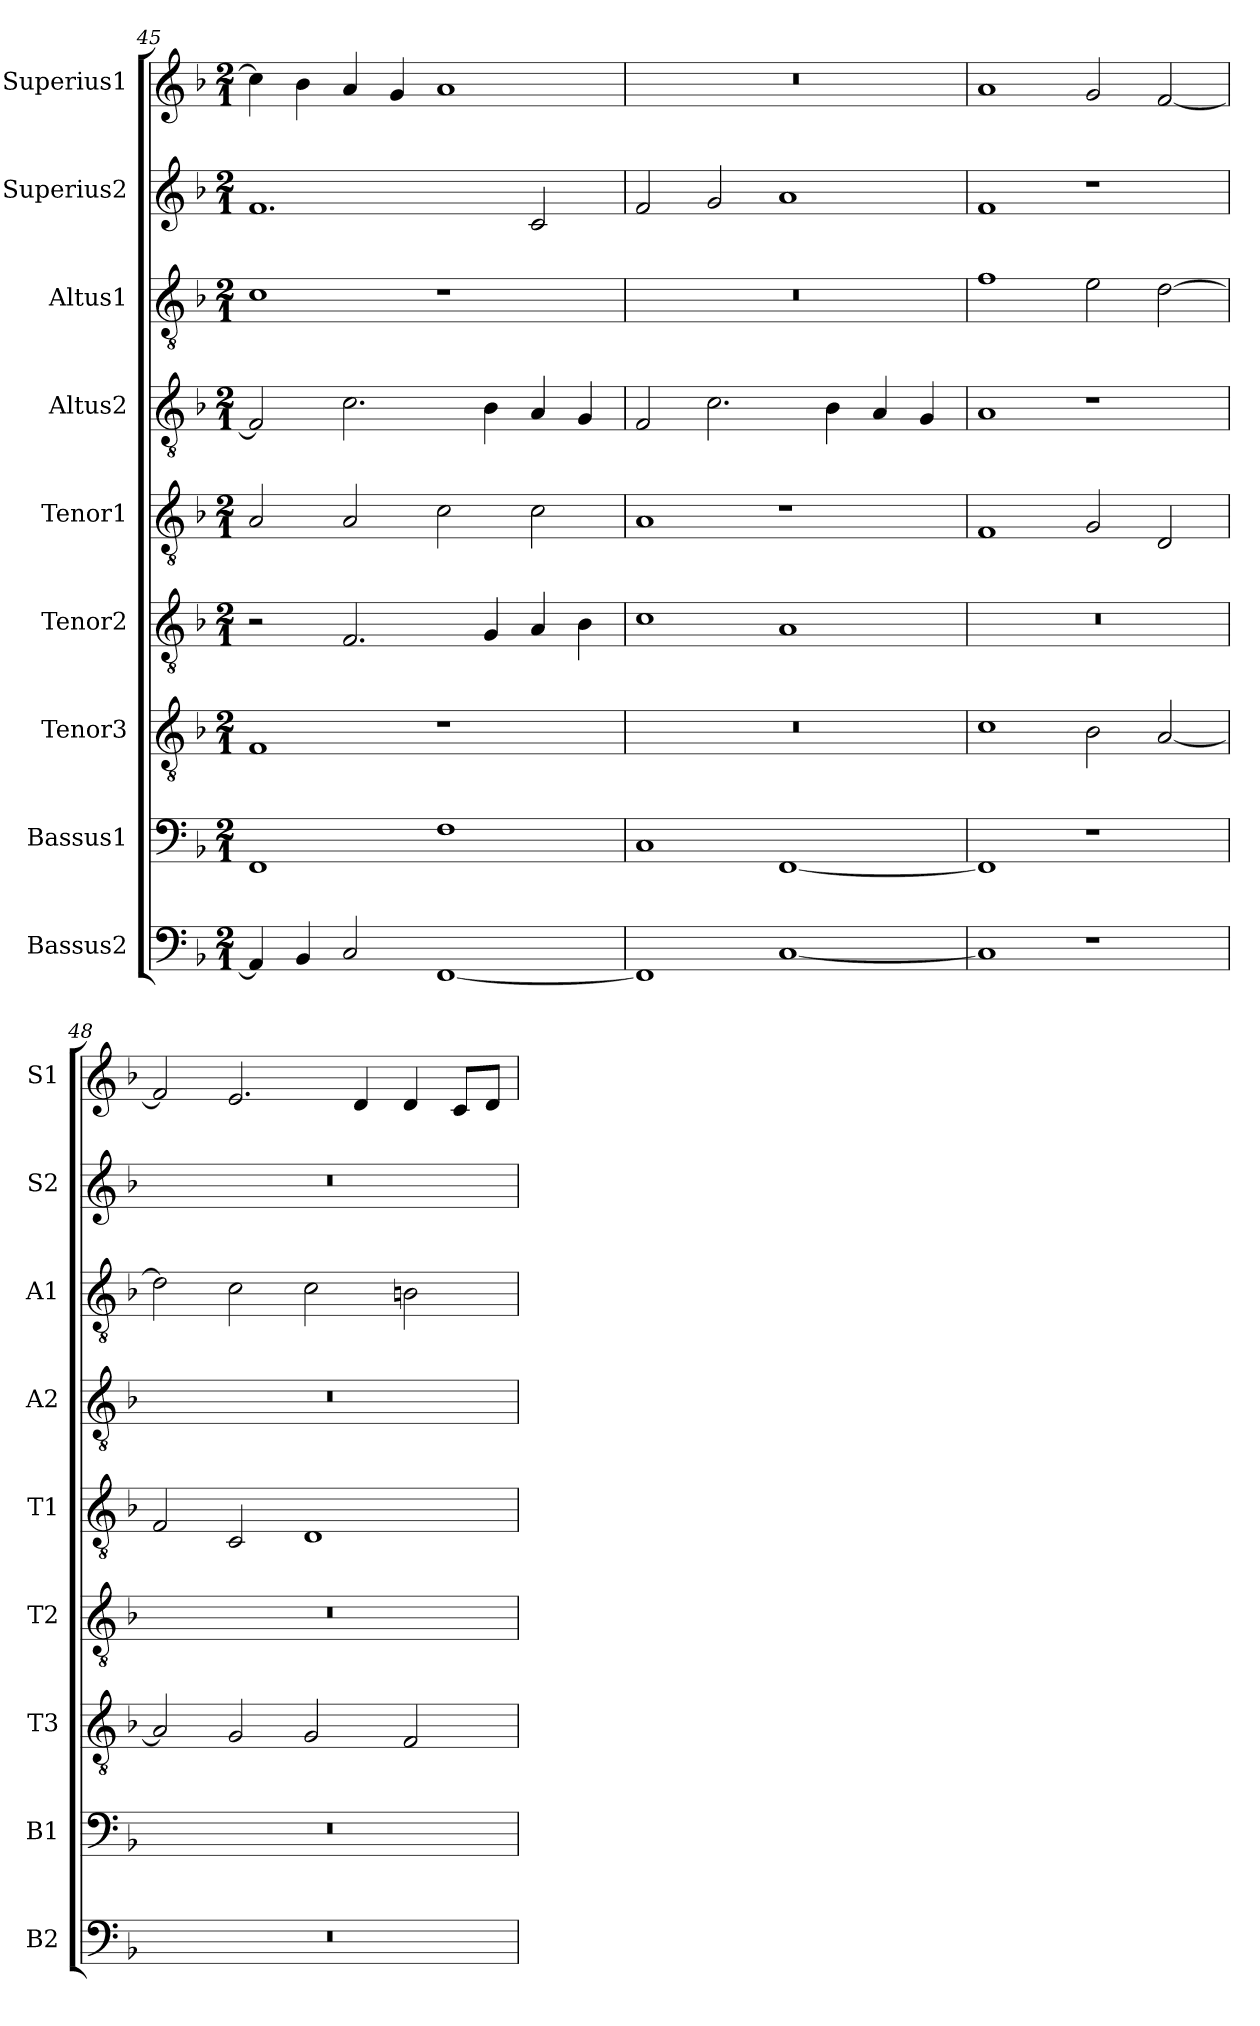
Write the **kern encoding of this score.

**kern	**kern	**kern	**kern	**kern	**kern	**kern	**kern	**kern
*part9	*part8	*part7	*part6	*part5	*part4	*part3	*part2	*part1
*staff9	*staff8	*staff7	*staff6	*staff5	*staff4	*staff3	*staff2	*staff1
*I"Bassus2	*I"Bassus1	*I"Tenor3	*I"Tenor2	*I"Tenor1	*I"Altus2	*I"Altus1	*I"Superius2	*I"Superius1
*I'B2	*I'B1	*I'T3	*I'T2	*I'T1	*I'A2	*I'A1	*I'S2	*I'S1
*clefF4	*clefF4	*clefGv2	*clefGv2	*clefGv2	*clefGv2	*clefGv2	*clefG2	*clefG2
*k[b-]	*k[b-]	*k[b-]	*k[b-]	*k[b-]	*k[b-]	*k[b-]	*k[b-]	*k[b-]
*d:	*d:	*d:	*d:	*d:	*d:	*d:	*d:	*d:
*M2/1	*M2/1	*M2/1	*M2/1	*M2/1	*M2/1	*M2/1	*M2/1	*M2/1
=45	=45	=45	=45	=45	=45	=45	=45	=45
4AA]	1FF	1F	2r	2A	2F]	1c	1.f	4cc]
4BB-	.	.	.	.	.	.	.	4b-
2C	.	.	2.F	2A	2.c	.	.	4a
.	.	.	.	.	.	.	.	4g
[1FF	1F	1r	.	2c	.	1r	.	1a
.	.	.	4G	.	4B-	.	.	.
.	.	.	4A	2c	4A	.	2c	.
.	.	.	4B-	.	4G	.	.	.
=46	=46	=46	=46	=46	=46	=46	=46	=46
1FF]	1C	0r	1c	1A	2F	0r	2f	0r
.	.	.	.	.	2.c	.	2g	.
[1C	[1FF	.	1A	1r	.	.	1a	.
.	.	.	.	.	4B-	.	.	.
.	.	.	.	.	4A	.	.	.
.	.	.	.	.	4G	.	.	.
=47	=47	=47	=47	=47	=47	=47	=47	=47
1C]	1FF]	1c	0r	1F	1A	1f	1f	1a
1r	1r	2B-	.	2G	1r	2e	1r	2g
.	.	[2A	.	2D	.	[2d	.	[2f
=48	=48	=48	=48	=48	=48	=48	=48	=48
0r	0r	2A]	0r	2F	0r	2d]	0r	2f]
.	.	2G	.	2C	.	2c	.	2.e
.	.	2G	.	1D	.	2c	.	.
.	.	.	.	.	.	.	.	4d
.	.	2F	.	.	.	2Bn	.	4d
.	.	.	.	.	.	.	.	8cL
.	.	.	.	.	.	.	.	8dJ
=	=	=	=	=	=	=	=	=
*-	*-	*-	*-	*-	*-	*-	*-	*-
